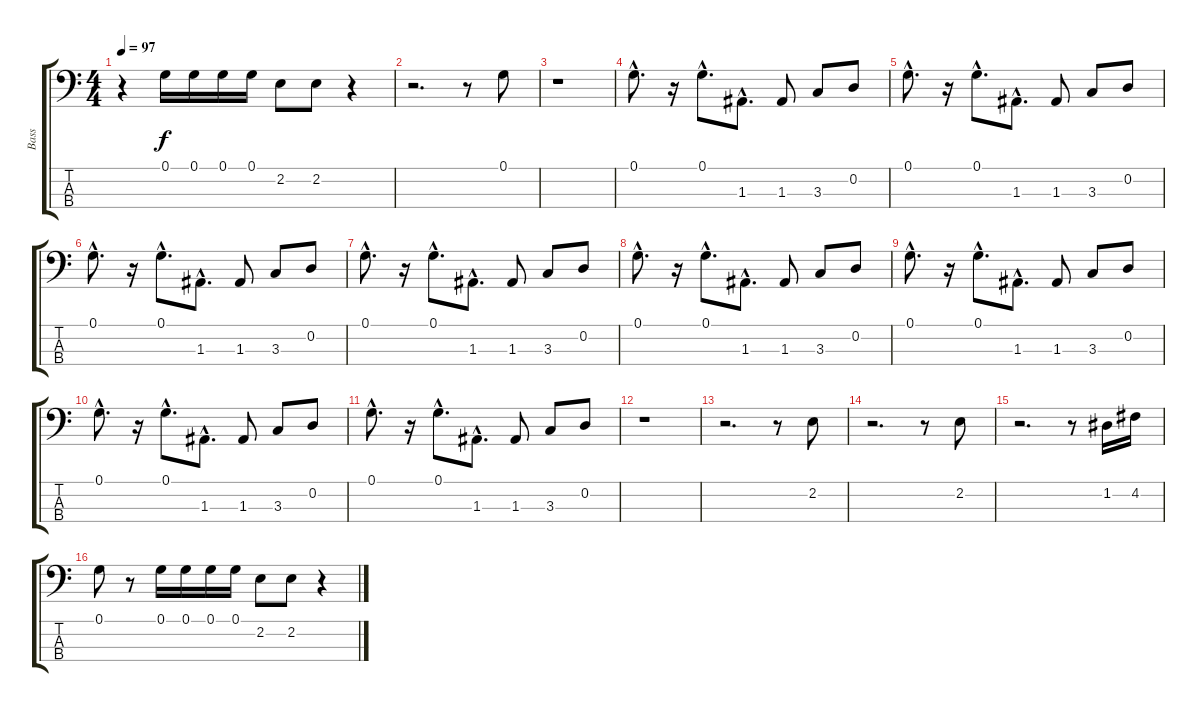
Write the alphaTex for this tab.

\track ("Bass" "Bass") {instrument fretlessbass}
\staff {score tabs}
\tuning (G2 D2 A1 E1) {hide}
\ts (4 4)
\tempo 97
\clef f4
\ks c
r.4{dy f} 0.1.16 0.1.16 0.1.16 0.1.16 2.2.8 2.2.8 r.4 |
r.2{d} r.8 0.1.8 |
r.1 |
0.1{hac}.8{d} r.16 0.1{hac}.8{d} 1.3{hac}.8{d} 1.3.8 3.3.8 0.2.8 |
0.1{hac}.8{d} r.16 0.1{hac}.8{d} 1.3{hac}.8{d} 1.3.8 3.3.8 0.2.8 |
0.1{hac}.8{d} r.16 0.1{hac}.8{d} 1.3{hac}.8{d} 1.3.8 3.3.8 0.2.8 |
0.1{hac}.8{d} r.16 0.1{hac}.8{d} 1.3{hac}.8{d} 1.3.8 3.3.8 0.2.8 |
0.1{hac}.8{d} r.16 0.1{hac}.8{d} 1.3{hac}.8{d} 1.3.8 3.3.8 0.2.8 |
0.1{hac}.8{d} r.16 0.1{hac}.8{d} 1.3{hac}.8{d} 1.3.8 3.3.8 0.2.8 |
0.1{hac}.8{d} r.16 0.1{hac}.8{d} 1.3{hac}.8{d} 1.3.8 3.3.8 0.2.8 |
0.1{hac}.8{d} r.16 0.1{hac}.8{d} 1.3{hac}.8{d} 1.3.8 3.3.8 0.2.8 |
r.1 |
r.2{d} r.8 2.2.8 |
r.2{d} r.8 2.2.8 |
r.2{d} r.8 1.2.16 4.2.16 |
0.1.8 r.8 0.1.16 0.1.16 0.1.16 0.1.16 2.2.8 2.2.8 r.4
